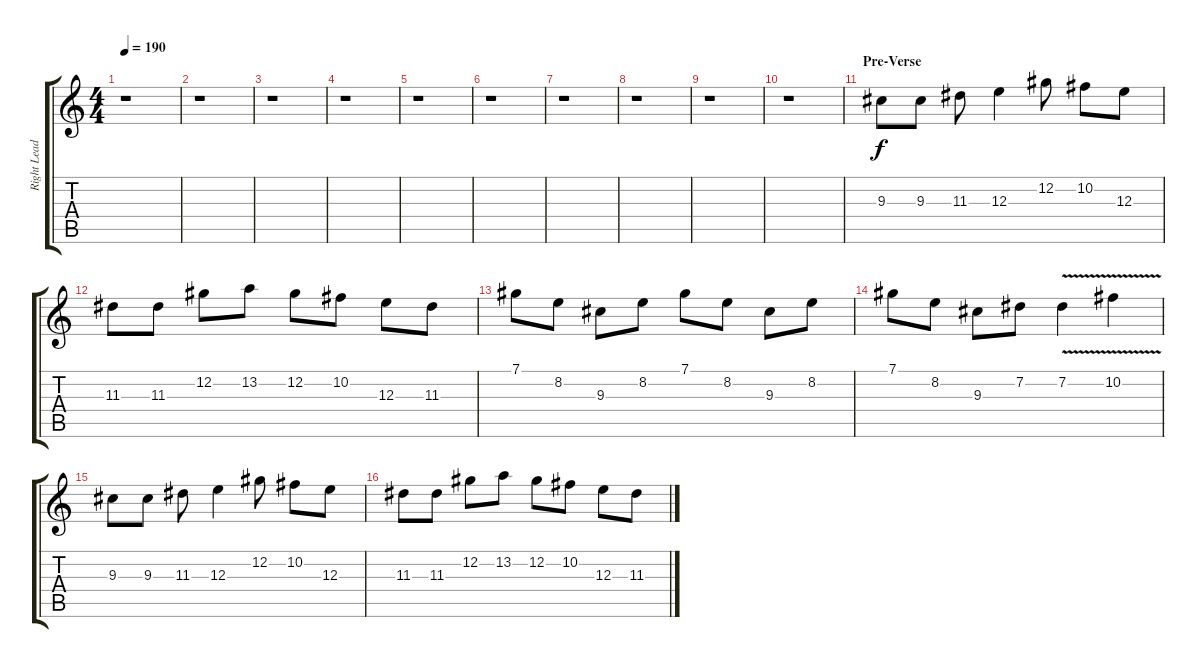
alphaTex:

\track ("Right Lead Guitar (Lead Guitar)" "Right Lead") {instrument distortionguitar}
\staff {score tabs}
\tuning (Db4 Ab3 E3 B2 Gb2 Db2) {hide}
\ts (4 4)
\tempo 190
\clef g2
\ks c
r.1{dy f} |
r.1 |
r.1 |
r.1 |
r.1 |
r.1 |
r.1 |
r.1 |
r.1 |
r.1 |
\section ("" "Pre-Verse")
9.3.8 9.3.8 11.3.8 12.3.4 12.2.8 10.2.8 12.3.8 |
11.3.8 11.3.8 12.2.8 13.2.8 12.2.8 10.2.8 12.3.8 11.3.8 |
7.1.8 8.2.8 9.3.8 8.2.8 7.1.8 8.2.8 9.3.8 8.2.8 |
7.1.8 8.2.8 9.3.8 7.2.8 7.2{v}.4 10.2{v}.4 |
9.3.8 9.3.8 11.3.8 12.3.4 12.2.8 10.2.8 12.3.8 |
11.3.8 11.3.8 12.2.8 13.2.8 12.2.8 10.2.8 12.3.8 11.3.8
